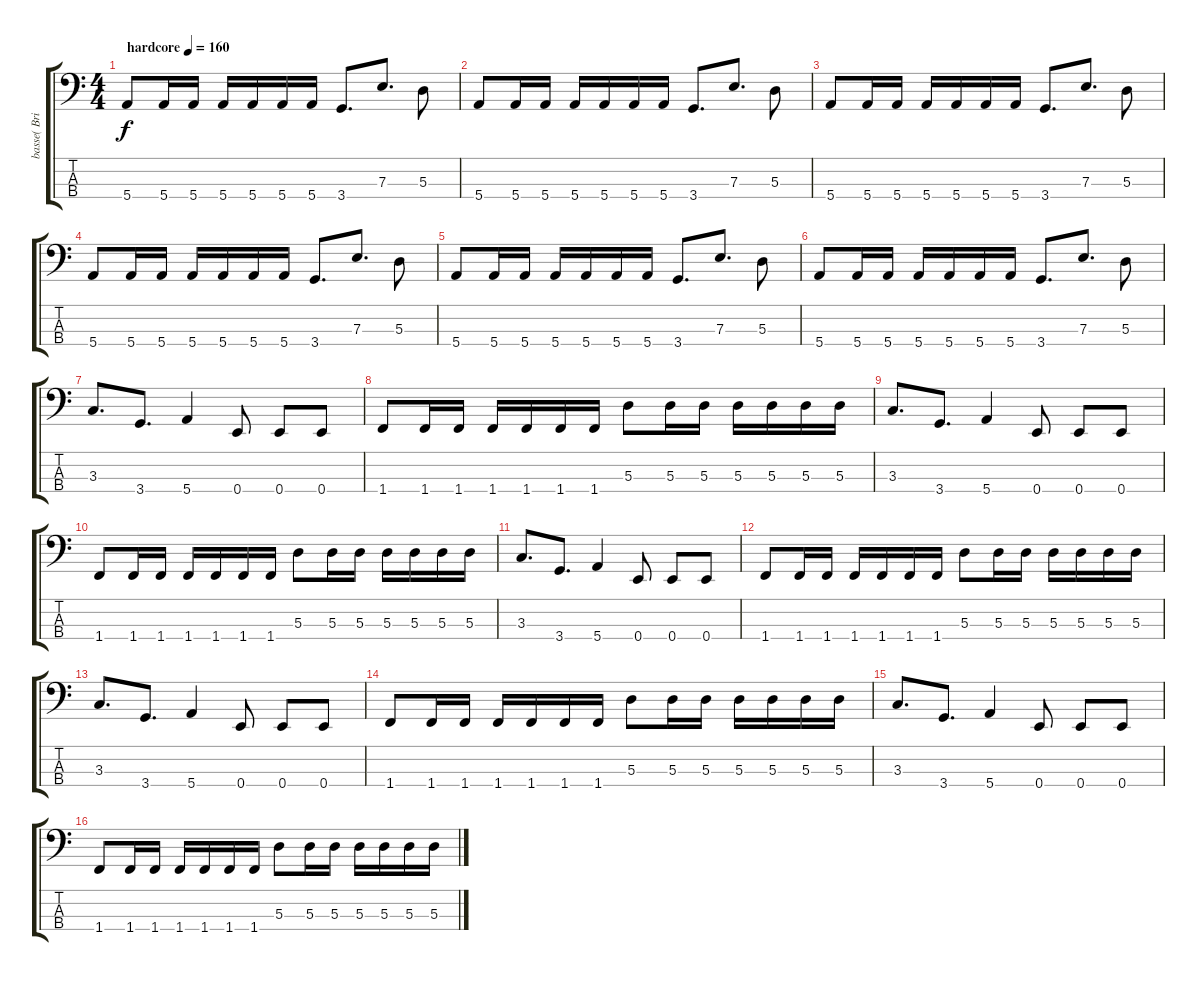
\track ("basse( Brian Baker )" "basse( Bri") {instrument electricbasspick}
\staff {score tabs}
\tuning (G2 D2 A1 E1) {hide}
\ts (4 4)
\tempo (160 "hardcore")
\clef f4
\ks c
5.4.8{dy f instrument electricbasspick} 5.4.16 5.4.16 5.4.16 5.4.16 5.4.16 5.4.16 3.4.8{d} 7.3.8{d} 5.3.8 |
5.4.8 5.4.16 5.4.16 5.4.16 5.4.16 5.4.16 5.4.16 3.4.8{d} 7.3.8{d} 5.3.8 |
5.4.8 5.4.16 5.4.16 5.4.16 5.4.16 5.4.16 5.4.16 3.4.8{d} 7.3.8{d} 5.3.8 |
5.4.8 5.4.16 5.4.16 5.4.16 5.4.16 5.4.16 5.4.16 3.4.8{d} 7.3.8{d} 5.3.8 |
5.4.8 5.4.16 5.4.16 5.4.16 5.4.16 5.4.16 5.4.16 3.4.8{d} 7.3.8{d} 5.3.8 |
5.4.8 5.4.16 5.4.16 5.4.16 5.4.16 5.4.16 5.4.16 3.4.8{d} 7.3.8{d} 5.3.8 |
3.3.8{d} 3.4.8{d} 5.4.4 0.4.8 0.4.8 0.4.8 |
1.4.8 1.4.16 1.4.16 1.4.16 1.4.16 1.4.16 1.4.16 5.3.8 5.3.16 5.3.16 5.3.16 5.3.16 5.3.16 5.3.16 |
3.3.8{d} 3.4.8{d} 5.4.4 0.4.8 0.4.8 0.4.8 |
1.4.8 1.4.16 1.4.16 1.4.16 1.4.16 1.4.16 1.4.16 5.3.8 5.3.16 5.3.16 5.3.16 5.3.16 5.3.16 5.3.16 |
3.3.8{d} 3.4.8{d} 5.4.4 0.4.8 0.4.8 0.4.8 |
1.4.8 1.4.16 1.4.16 1.4.16 1.4.16 1.4.16 1.4.16 5.3.8 5.3.16 5.3.16 5.3.16 5.3.16 5.3.16 5.3.16 |
3.3.8{d} 3.4.8{d} 5.4.4 0.4.8 0.4.8 0.4.8 |
1.4.8 1.4.16 1.4.16 1.4.16 1.4.16 1.4.16 1.4.16 5.3.8 5.3.16 5.3.16 5.3.16 5.3.16 5.3.16 5.3.16 |
3.3.8{d} 3.4.8{d} 5.4.4 0.4.8 0.4.8 0.4.8 |
1.4.8 1.4.16 1.4.16 1.4.16 1.4.16 1.4.16 1.4.16 5.3.8 5.3.16 5.3.16 5.3.16 5.3.16 5.3.16 5.3.16
